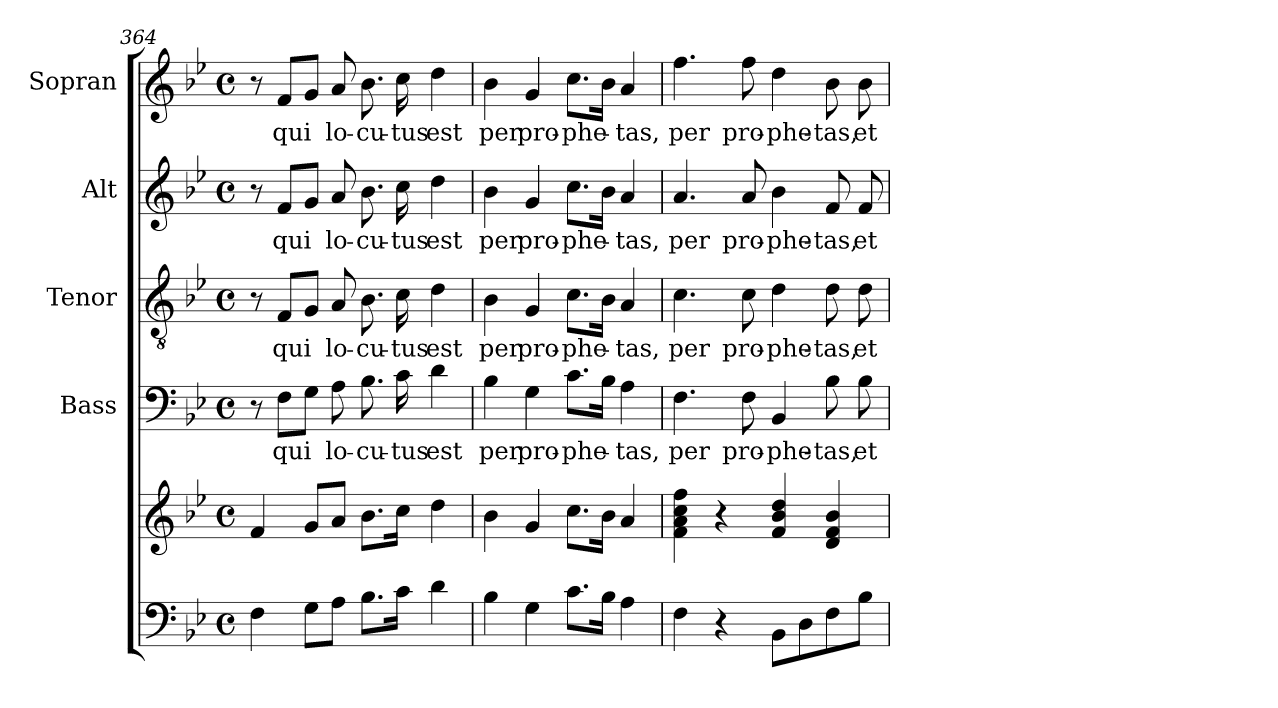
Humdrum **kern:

**kern	**kern	**kern	**text	**kern	**text	**kern	**text	**kern	**text
*part5	*part5	*part4	*part4	*part3	*part3	*part2	*part2	*part1	*part1
*staff6	*staff5	*staff4	*staff4	*staff3	*staff3	*staff2	*staff2	*staff1	*staff1
*	*	*I"Bass	*	*I"Tenor	*	*I"Alt	*	*I"Sopran	*
*	*	*I'B.	*	*I'T.	*	*I'A.	*	*I'S.	*
!!LO:PB:g=z
*clefF4	*clefG2	*clefF4	*	*clefGv2	*	*clefG2	*	*clefG2	*
*k[b-e-]	*k[b-e-]	*k[b-e-]	*	*k[b-e-]	*	*k[b-e-]	*	*k[b-e-]	*
*B-:	*B-:	*B-:	*	*B-:	*	*B-:	*	*B-:	*
*M4/4	*M4/4	*M4/4	*	*M4/4	*	*M4/4	*	*M4/4	*
*met(c)	*met(c)	*met(c)	*	*met(c)	*	*met(c)	*	*met(c)	*
=364	=364	=364	=364	=364	=364	=364	=364	=364	=364
4F\	4f/	8r	.	8r	.	8r	.	8r	.
!	!	!	!LO:LY:b	!	!LO:LY:b	!	!LO:LY:b	!	!LO:LY:b
.	.	8F\L	qui	8F/L	qui	8f/L	qui	8f/L	qui
8G\L	8g/L	8G\J	.	8G/J	.	8g/J	.	8g/J	.
!	!	!	!LO:LY:b	!	!LO:LY:b	!	!LO:LY:b	!	!LO:LY:b
8A\J	8a/J	8A\	lo-	8A/	lo-	8a/	lo-	8a/	lo-
!	!	!	!LO:LY:b	!	!LO:LY:b	!	!LO:LY:b	!	!LO:LY:b
8.B-\L	8.b-\L	8.B-\	-cu-	8.B-\	-cu-	8.b-\	-cu-	8.b-\	-cu-
!	!	!	!LO:LY:b	!	!LO:LY:b	!	!LO:LY:b	!	!LO:LY:b
16c\Jk	16cc\Jk	16c\	-tus	16c\	-tus	16cc\	-tus	16cc\	-tus
!	!	!	!LO:LY:b	!	!LO:LY:b	!	!LO:LY:b	!	!LO:LY:b
4d\	4dd\	4d\	est	4d\	est	4dd\	est	4dd\	est
=365	=365	=365	=365	=365	=365	=365	=365	=365	=365
!	!	!	!LO:LY:b	!	!LO:LY:b	!	!LO:LY:b	!	!LO:LY:b
4B-\	4b-\	4B-\	per	4B-\	per	4b-\	per	4b-\	per
!	!	!	!LO:LY:b	!	!LO:LY:b	!	!LO:LY:b	!	!LO:LY:b
4G\	4g/	4G\	pro-	4G/	pro-	4g/	pro-	4g/	pro-
!	!	!	!LO:LY:b	!	!LO:LY:b	!	!LO:LY:b	!	!LO:LY:b
8.c\L	8.cc\L	8.c\L	-phe-	8.c\L	-phe-	8.cc\L	-phe-	8.cc\L	-phe-
16B-\Jk	16b-\Jk	16B-\Jk	.	16B-\Jk	.	16b-\Jk	.	16b-\Jk	.
!	!	!	!LO:LY:b	!	!LO:LY:b	!	!LO:LY:b	!	!LO:LY:b
4A\	4a/	4A\	-tas,	4A/	-tas,	4a/	-tas,	4a/	-tas,
=366	=366	=366	=366	=366	=366	=366	=366	=366	=366
!	!	!	!LO:LY:b	!	!LO:LY:b	!	!LO:LY:b	!	!LO:LY:b
4F\	4f\ 4a\ 4cc\ 4ff\	4.F\	per	4.c\	per	4.a/	per	4.ff\	per
4r	4r	.	.	.	.	.	.	.	.
!	!	!	!LO:LY:b	!	!LO:LY:b	!	!LO:LY:b	!	!LO:LY:b
.	.	8F\	pro-	8c\	pro-	8a/	pro-	8ff\	pro-
!	!	!	!LO:LY:b	!	!LO:LY:b	!	!LO:LY:b	!	!LO:LY:b
8BB-\L	4f/ 4b-/ 4dd/	4BB-/	-phe-	4d\	-phe-	4b-\	-phe-	4dd\	-phe-
8D\	.	.	.	.	.	.	.	.	.
!	!	!	!LO:LY:b	!	!LO:LY:b	!	!LO:LY:b	!	!LO:LY:b
8F\	4d/ 4f/ 4b-/	8B-\	-tas,	8d\	-tas,	8f/	-tas,	8b-\	-tas,
!	!	!	!LO:LY:b	!	!LO:LY:b	!	!LO:LY:b	!	!LO:LY:b
8B-\J	.	8B-\	et	8d\	et	8f/	et	8b-\	et
=	=	=	=	=	=	=	=	=	=
*-	*-	*-	*-	*-	*-	*-	*-	*-	*-
